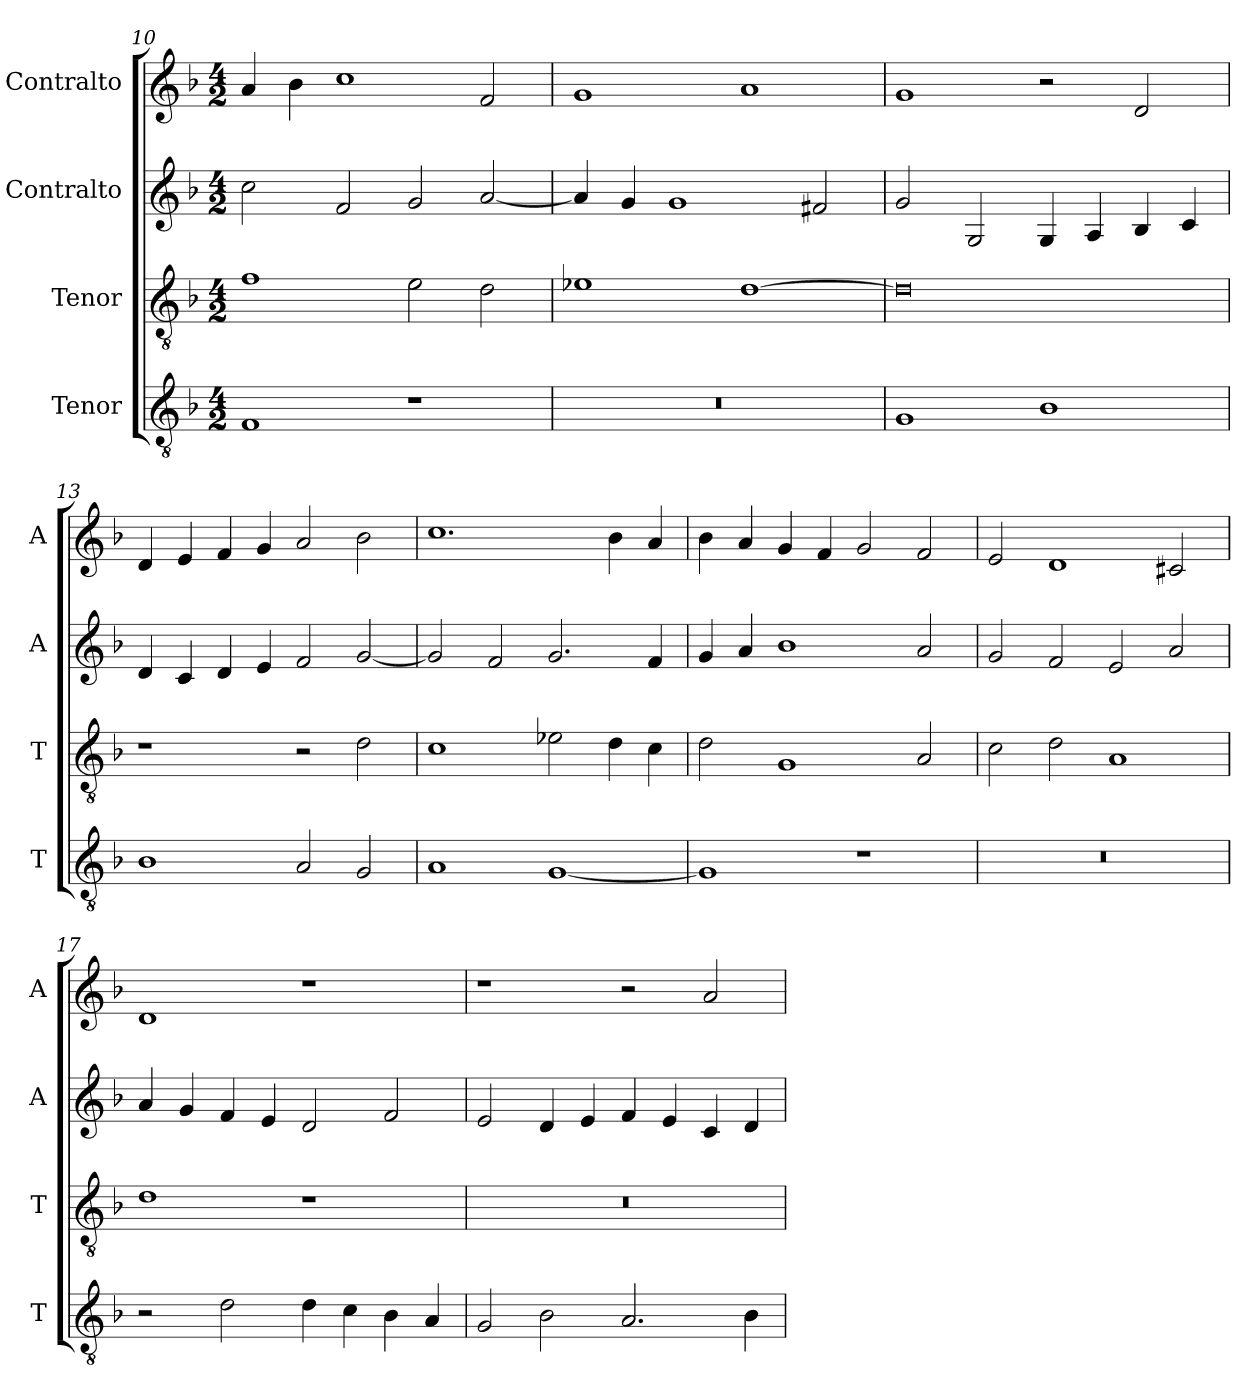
**kern	**kern	**kern	**kern
*part4	*part3	*part2	*part1
*staff4	*staff3	*staff2	*staff1
*I"Tenor	*I"Tenor	*I"Contralto	*I"Contralto
*I'T	*I'T	*I'A	*I'A
*clefGv2	*clefGv2	*clefG2	*clefG2
*k[b-]	*k[b-]	*k[b-]	*k[b-]
*G:dor	*G:dor	*G:dor	*G:dor
*M4/2	*M4/2	*M4/2	*M4/2
=10	=10	=10	=10
1F	1f	2cc	4a
.	.	.	4b-
.	.	2f	1cc
1r	2e	2g	.
.	2d	[2a	2f
=11	=11	=11	=11
0r	1e-X	4a]	1g
.	.	4g	.
.	.	1g	.
.	[1d	.	1a
.	.	2f#X	.
=12	=12	=12	=12
1G	0d]	2g	1g
.	.	2G	.
1B-	.	4G	2r
.	.	4A	.
.	.	4B-	2d
.	.	4c	.
=13	=13	=13	=13
1B-	1r	4d	4d
.	.	4c	4e
.	.	4d	4f
.	.	4e	4g
2A	2r	2f	2a
2G	2d	[2g	2b-
=14	=14	=14	=14
1A	1c	2g]	1.cc
.	.	2f	.
[1G	2e-X	2.g	.
.	4d	.	4b-
.	4c	4f	4a
=15	=15	=15	=15
1G]	2d	4g	4b-
.	.	4a	4a
.	1G	1b-	4g
.	.	.	4f
1r	.	.	2g
.	2A	2a	2f
=16	=16	=16	=16
0r	2c	2g	2e
.	2d	2f	1d
.	1A	2e	.
.	.	2a	2c#X
=17	=17	=17	=17
2r	1d	4a	1d
.	.	4g	.
2d	.	4f	.
.	.	4e	.
4d	1r	2d	1r
4c	.	.	.
4B-	.	2f	.
4A	.	.	.
=18	=18	=18	=18
2G	0r	2e	1r
2B-	.	4d	.
.	.	4e	.
2.A	.	4f	2r
.	.	4e	.
.	.	4c	2a
4B-	.	4d	.
=	=	=	=
*-	*-	*-	*-
